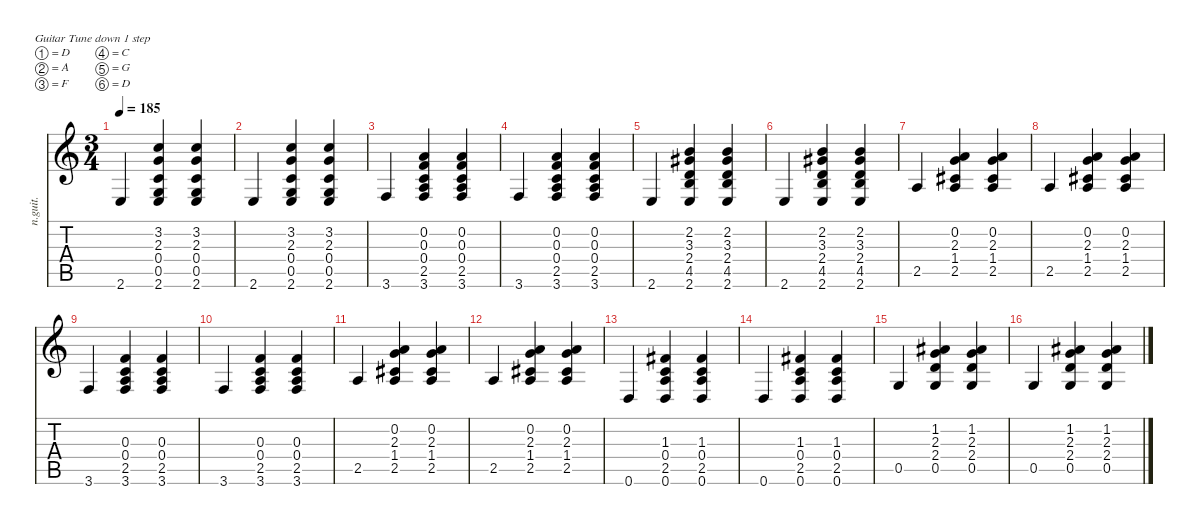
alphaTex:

\defaultSystemsLayout 4
\hideDynamics
\bracketExtendMode nobrackets
\otherSystemsTrackNameOrientation horizontal
\track ("Rhythm" "n.guit.") {instrument acousticguitarnylon}
\staff {score tabs}
\tuning (D4 A3 F3 C3 G2 D2)
\ts (3 4)
\tempo 185
\clef g2
\ks c
2.6.4{dy f beam Up} (3.2 2.3 0.4 0.5 2.6).4{beam Up} (3.2 2.3 0.4 0.5 2.6).4{beam Up} |
2.6.4{beam Up} (3.2 2.3 0.4 0.5 2.6).4{beam Up} (3.2 2.3 0.4 0.5 2.6).4{beam Up} |
3.6.4{beam Up} (0.2 0.3 0.4 2.5 3.6).4{beam Up} (0.2 0.3 0.4 2.5 3.6).4{beam Up} |
3.6.4{beam Up} (0.2 0.3 0.4 2.5 3.6).4{beam Up} (0.2 0.3 0.4 2.5 3.6).4{beam Up} |
2.6.4{beam Up} (2.2 3.3{acc #} 2.4 4.5 2.6).4{beam Up} (2.2 3.3{acc #} 2.4 4.5 2.6).4{beam Up} |
2.6.4{beam Up} (2.2 3.3{acc #} 2.4 4.5 2.6).4{beam Up} (2.2 3.3{acc #} 2.4 4.5 2.6).4{beam Up} |
2.5.4{beam Up} (0.2 2.3 1.4{acc #} 2.5).4{beam Up} (0.2 2.3 1.4{acc #} 2.5).4{beam Up} |
2.5.4{beam Up} (0.2 2.3 1.4{acc #} 2.5).4{beam Up} (0.2 2.3 1.4{acc #} 2.5).4{beam Up} |
3.6.4{beam Up} (0.3 0.4 2.5 3.6).4{beam Up} (0.3 0.4 2.5 3.6).4{beam Up} |
3.6.4{beam Up} (0.3 0.4 2.5 3.6).4{beam Up} (0.3 0.4 2.5 3.6).4{beam Up} |
2.5.4{beam Up} (0.2 2.3 1.4{acc #} 2.5).4{beam Up} (0.2 2.3 1.4{acc #} 2.5).4{beam Up} |
2.5.4{beam Up} (0.2 2.3 1.4{acc #} 2.5).4{beam Up} (0.2 2.3 1.4{acc #} 2.5).4{beam Up} |
0.6.4{beam Up} (1.3{acc #} 0.4 2.5 0.6).4{beam Up} (1.3{acc #} 0.4 2.5 0.6).4{beam Up} |
0.6.4{beam Up} (1.3{acc #} 0.4 2.5 0.6).4{beam Up} (1.3{acc #} 0.4 2.5 0.6).4{beam Up} |
0.5.4{beam Up} (1.2{acc #} 2.3 2.4 0.5).4{beam Up} (1.2{acc #} 2.3 2.4 0.5).4{beam Up} |
0.5.4{beam Up} (1.2{acc #} 2.3 2.4 0.5).4{beam Up} (1.2{acc #} 2.3 2.4 0.5).4{beam Up}
